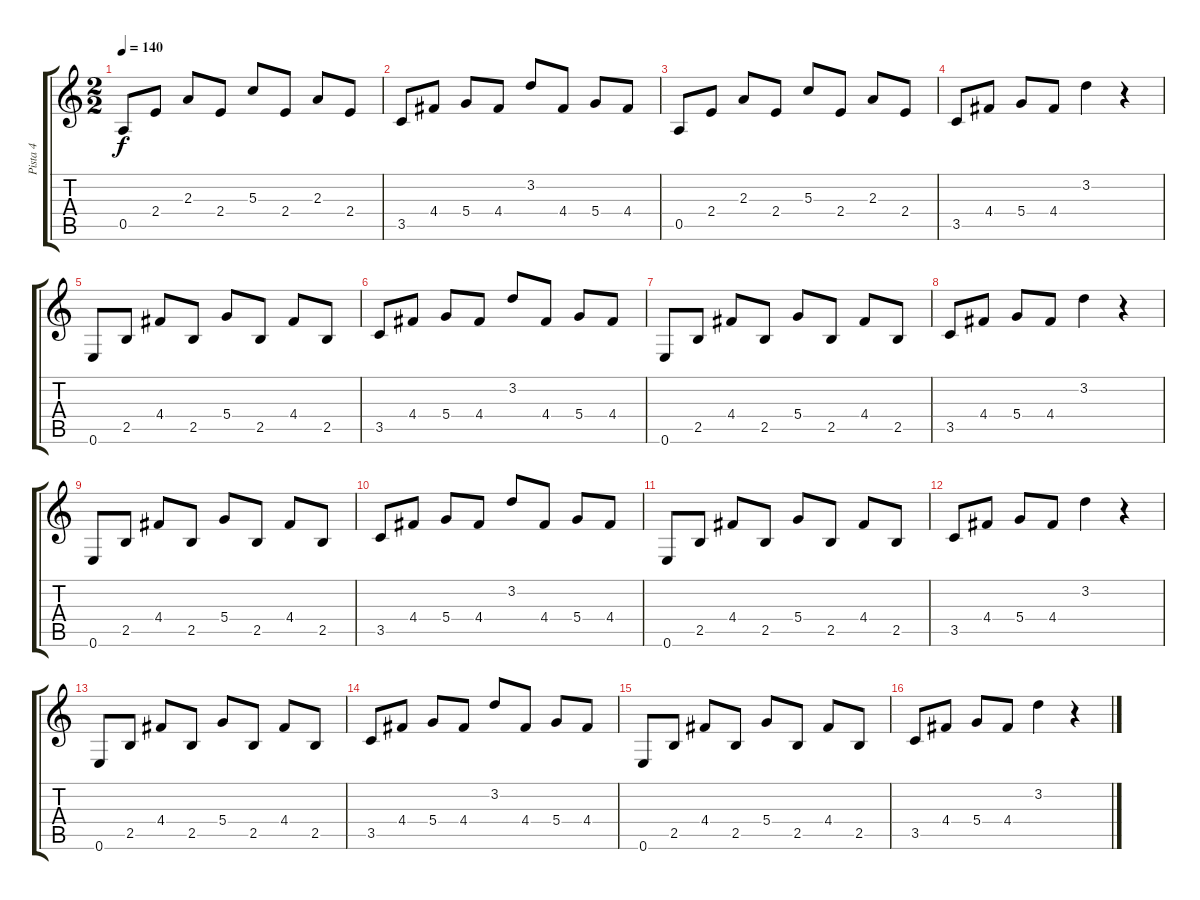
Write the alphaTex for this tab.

\track ("Pista 4" "Pista 4") {instrument acousticguitarnylon}
\staff {score tabs}
\tuning (E4 B3 G3 D3 A2 E2) {hide}
\ts (2 2)
\tempo 140
\clef g2
\ks c
0.5.8{dy f} 2.4.8 2.3.8 2.4.8 5.3.8 2.4.8 2.3.8 2.4.8 |
3.5.8 4.4.8 5.4.8 4.4.8 3.2.8 4.4.8 5.4.8 4.4.8 |
0.5.8 2.4.8 2.3.8 2.4.8 5.3.8 2.4.8 2.3.8 2.4.8 |
3.5.8 4.4.8 5.4.8 4.4.8 3.2.4 r.4 |
0.6.8 2.5.8 4.4.8 2.5.8 5.4.8 2.5.8 4.4.8 2.5.8 |
3.5.8 4.4.8 5.4.8 4.4.8 3.2.8 4.4.8 5.4.8 4.4.8 |
0.6.8 2.5.8 4.4.8 2.5.8 5.4.8 2.5.8 4.4.8 2.5.8 |
3.5.8 4.4.8 5.4.8 4.4.8 3.2.4 r.4 |
0.6.8 2.5.8 4.4.8 2.5.8 5.4.8 2.5.8 4.4.8 2.5.8 |
3.5.8 4.4.8 5.4.8 4.4.8 3.2.8 4.4.8 5.4.8 4.4.8 |
0.6.8 2.5.8 4.4.8 2.5.8 5.4.8 2.5.8 4.4.8 2.5.8 |
3.5.8 4.4.8 5.4.8 4.4.8 3.2.4 r.4 |
0.6.8 2.5.8 4.4.8 2.5.8 5.4.8 2.5.8 4.4.8 2.5.8 |
3.5.8 4.4.8 5.4.8 4.4.8 3.2.8 4.4.8 5.4.8 4.4.8 |
0.6.8 2.5.8 4.4.8 2.5.8 5.4.8 2.5.8 4.4.8 2.5.8 |
3.5.8 4.4.8 5.4.8 4.4.8 3.2.4 r.4
